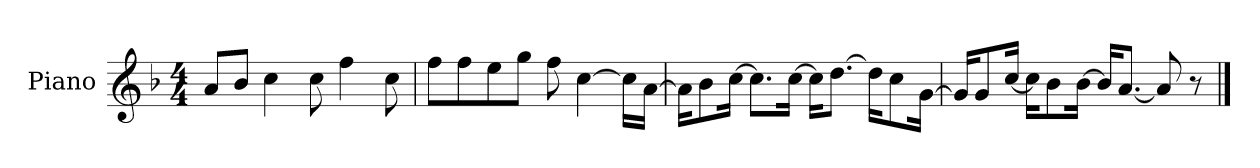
**kern
*part1
*staff1
*I"Piano
*I'P-no
*clefG2
*k[b-]
*M4/4
*MM90
=1
8a/L
8b-/J
4cc\
8cc\
4ff\
8cc\
=2
8ff\L
8ff\
8ee\
8gg\J
8ff\
[4cc\
16cc\LL]
[16a\JJ
=3
16a\KL]
8b-\
[16cc\Jk
8.cc\L]
[16cc\Jk
16cc\KL]
[8.dd\J
16dd\KL]
8cc\
[16g\Jk
=4
16g/KL]
8g/
[16cc/Jk
16cc\KL]
8b-\
[16b-\Jk
16b-/KL]
[8.a/J
8a/]
8r
==
*-
